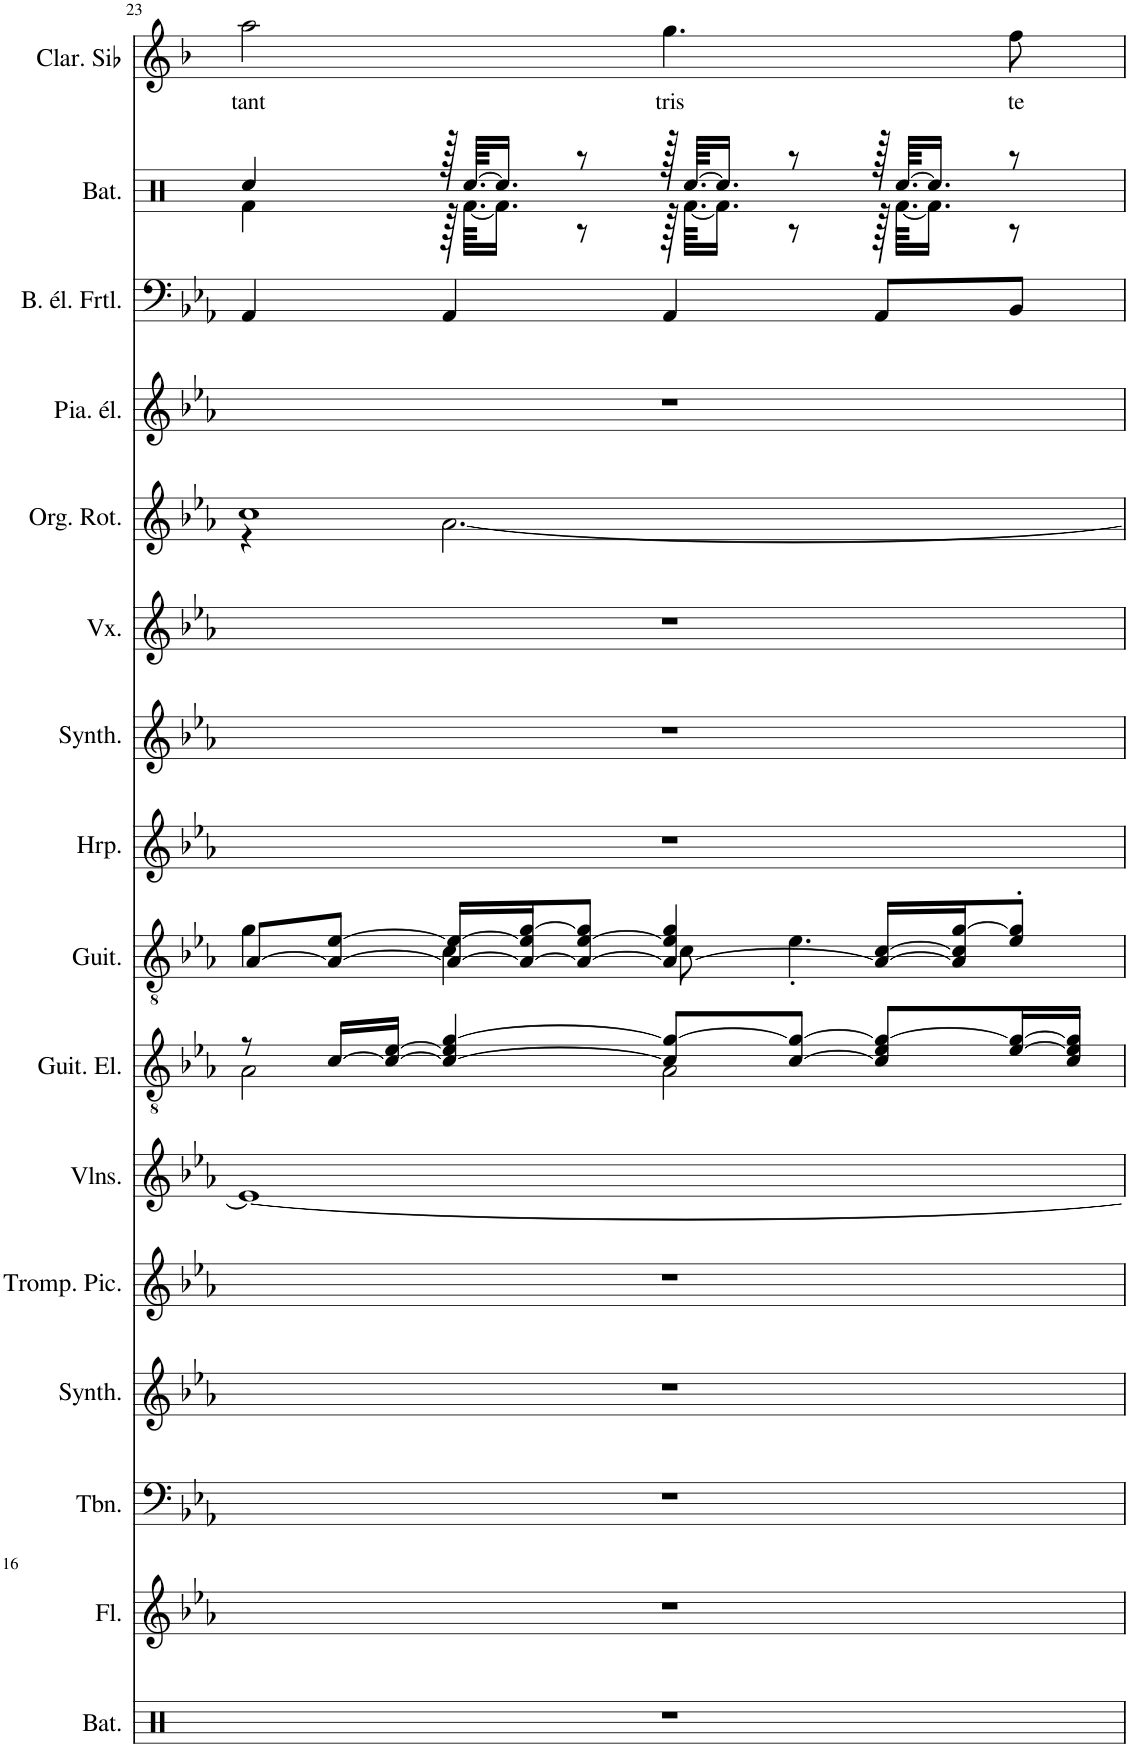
**kern	**kern	**kern	**kern	**kern	**kern	**kern	**kern	**kern	**kern	**kern	**kern	**kern	**kern	**kern	**kern	**text
*part16	*part15	*part14	*part13	*part12	*part11	*part10	*part9	*part8	*part7	*part6	*part5	*part4	*part3	*part2	*part1	*part1
*staff16	*staff15	*staff14	*staff13	*staff12	*staff11	*staff10	*staff9	*staff8	*staff7	*staff6	*staff5	*staff4	*staff3	*staff2	*staff1	*staff1
*I"Batterie, Percussion	*I"Flûte, Fl�te	*I"Trombone, Cuivres 3	*I"Synthétiseur de cuivres, Cuivres 2	*I"Trompette piccolo, Cuivres 1	*I"Violons, Cordes	*I"Guitare électrique, Guitare 2	*I"Guitare acoustique, Guitare 1	*I"Harpe, Clavier 5	*I"Synthétiseur d'effets, Clavier 4	*I"Voix, Clavier 3	*I"Orgue rotatif, Clavier 2	*I"Piano électrique, Clavier 1	*I"Basse électrique fretless, Basse	*I"Batterie, Batterie	*I"Clarinette en Sib	*
*I'Bat.	*I'Fl.	*I'Tbn.	*I'Synth.	*I'Tromp. Pic.	*I'Vlns.	*I'Guit. El.	*I'Guit.	*I'Hrp.	*I'Synth.	*I'Vx.	*I'Org. Rot.	*I'Pia. él.	*I'B. él. Frtl.	*I'Bat.	*I'Clar. Sib	*
!!LO:PB:g=z
*clefX	*clefG2	*clefF4	*clefG2	*clefG2	*clefG2	*clefGv2	*clefGv2	*clefG2	*clefG2	*clefG2	*clefG2	*clefG2	*clefF4	*clefX	*clefG2	*
*	*	*	*	*Trd-6c-10	*	*	*	*	*	*	*	*	*Trd7c12	*	*Trd1c2	*
*k[]	*k[b-e-a-]	*k[b-e-a-]	*k[b-e-a-]	*k[b-e-a-]	*k[b-e-a-]	*k[b-e-a-]	*k[b-e-a-]	*k[b-e-a-]	*k[b-e-a-]	*k[b-e-a-]	*k[b-e-a-]	*k[b-e-a-]	*k[b-e-a-]	*k[]	*k[b-]	*
*M4/4	*M4/4	*M4/4	*M4/4	*M4/4	*M4/4	*M4/4	*M4/4	*M4/4	*M4/4	*M4/4	*M4/4	*M4/4	*M4/4	*M4/4	*M4/4	*
=23	=23	=23	=23	=23	=23	=23	=23	=23	=23	=23	=23	=23	=23	=23	=23	=23
*	*	*	*	*	*	*^	*^	*	*	*	*^	*	*	*^	*	*
!	!	!	!	!	!	!	!	!	!	!	!	!	!	!	!	!	!	!	!	!LO:LY:b
1r	1r	1r	1r	1r	1e-_	8r	2A-\	[8A-/L	4g\	1r	1r	1r	1cc	4r	1r	4AA-/	4Rcc/	4Rf\	2aa\	tant
.	.	.	.	.	.	[16c/LL	.	8A-/_ [8e-/J	.	.	.	.	.	.	.	.	.	.	.	.
.	.	.	.	.	.	16c/_ [16e-/JJ	.	.	.	.	.	.	.	.	.	.	.	.	.	.
.	.	.	.	.	.	4c/_ 4e-/] [4g/	.	16A-/_ 16e-/_LL	4c\	.	.	.	.	[2.a-\	.	4AA-/	128r	128r	.	.
.	.	.	.	.	.	.	.	.	.	.	.	.	.	.	.	.	[64.Rcc/KKLL	[64.Rf\KKLL	.	.
.	.	.	.	.	.	.	.	.	.	.	.	.	.	.	.	.	16.Rcc/JJ]	16.Rf\JJ]	.	.
.	.	.	.	.	.	.	.	16A-/_ 16e-/] [16g/J	.	.	.	.	.	.	.	.	.	.	.	.
.	.	.	.	.	.	.	.	8A-/_ [8e-/ 8g/]J	.	.	.	.	.	.	.	.	8r	8r	.	.
!	!	!	!	!	!	!	!	!	!	!	!	!	!	!	!	!	!	!	!	!LO:LY:b
.	.	.	.	.	.	8c/] 8g/_L	2A-\	4A-/_ 4e-/] 4g/	8c\	.	.	.	.	.	.	4AA-/	128r	128r	4.gg\	tris
.	.	.	.	.	.	.	.	.	.	.	.	.	.	.	.	.	[64.Rcc/KKLL	[64.Rf\KKLL	.	.
.	.	.	.	.	.	.	.	.	.	.	.	.	.	.	.	.	16.Rcc/JJ]	16.Rf\JJ]	.	.
.	.	.	.	.	.	[8c/ 8g/_J	.	.	4.e-'\	.	.	.	.	.	.	.	8r	8r	.	.
.	.	.	.	.	.	8c/] 8e-/ 8g/_L	.	16A-/_ [16c/LL	.	.	.	.	.	.	.	8AA-/L	128r	128r	.	.
.	.	.	.	.	.	.	.	.	.	.	.	.	.	.	.	.	[64.Rcc/KKLL	[64.Rf\KKLL	.	.
.	.	.	.	.	.	.	.	.	.	.	.	.	.	.	.	.	16.Rcc/JJ]	16.Rf\JJ]	.	.
.	.	.	.	.	.	.	.	16A-/] 16c/] [16g/J	.	.	.	.	.	.	.	.	.	.	.	.
!	!	!	!	!	!	!	!	!	!	!	!	!	!	!	!	!	!	!	!	!LO:LY:b
.	.	.	.	.	.	[16e-/ 16g/_L	.	8e-/' 8g/]'J	.	.	.	.	.	.	.	8BB-/J	8r	8r	8ff\	te
.	.	.	.	.	.	16c/ 16e-/] 16g/]JJ	.	.	.	.	.	.	.	.	.	.	.	.	.	.
*	*	*	*	*	*	*v	*v	*	*	*	*	*	*v	*v	*	*	*v	*v	*	*
*	*	*	*	*	*	*	*v	*v	*	*	*	*	*	*	*	*	*
=	=	=	=	=	=	=	=	=	=	=	=	=	=	=	=	=
*-	*-	*-	*-	*-	*-	*-	*-	*-	*-	*-	*-	*-	*-	*-	*-	*-
